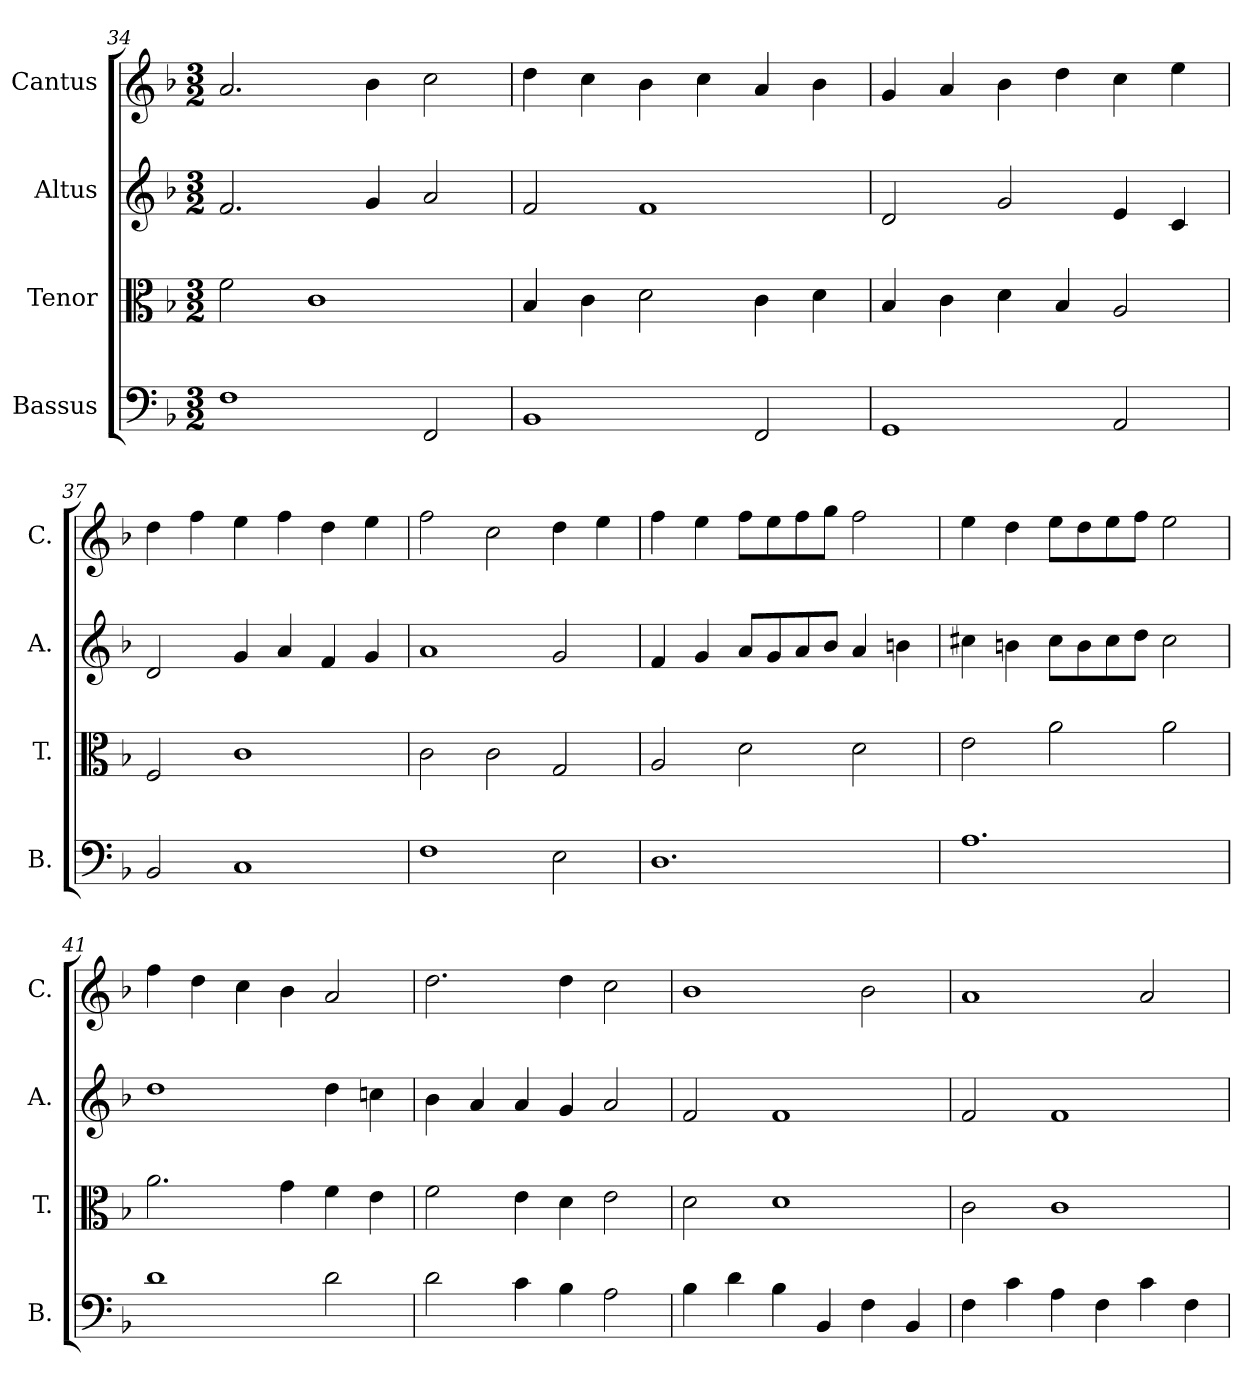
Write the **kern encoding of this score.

**kern	**kern	**kern	**kern
*part4	*part3	*part2	*part1
*staff4	*staff3	*staff2	*staff1
*I"Bassus	*I"Tenor	*I"Altus	*I"Cantus
*I'B.	*I'T.	*I'A.	*I'C.
*clefF4	*clefC3	*clefG2	*clefG2
*k[b-]	*k[b-]	*k[b-]	*k[b-]
*F:	*F:	*F:	*F:
*M3/2	*M3/2	*M3/2	*M3/2
=34	=34	=34	=34
1F\	2f\	2.f/	2.a/
.	1c\	.	.
.	.	4g/	4b-\
2FF/	.	2a/	2cc\
!!LO:LB:g=z
=35	=35	=35	=35
1BB-/	4B-/	2f/	4dd\
.	4c\	.	4cc\
.	2d\	1f/	4b-\
.	.	.	4cc\
2FF/	4c\	.	4a/
.	4d\	.	4b-\
=36	=36	=36	=36
1GG/	4B-/	2d/	4g/
.	4c\	.	4a/
.	4d\	2g/	4b-\
.	4B-/	.	4dd\
2AA/	2A/	4e/	4cc\
.	.	4c/	4ee\
=37	=37	=37	=37
2BB-/	2F/	2d/	4dd\
.	.	.	4ff\
1C/	1c\	4g/	4ee\
.	.	4a/	4ff\
.	.	4f/	4dd\
.	.	4g/	4ee\
=38	=38	=38	=38
1F\	2c\	1a/	2ff\
.	2c\	.	2cc\
2E\	2G/	2g/	4dd\
.	.	.	4ee\
=39	=39	=39	=39
1.D\	2A/	4f/	4ff\
.	.	4g/	4ee\
.	2d\	8a/L	8ff\L
.	.	8g/	8ee\
.	.	8a/	8ff\
.	.	8b-/J	8gg\J
.	2d\	4a/	2ff\
.	.	4bn\	.
=40	=40	=40	=40
1.A\	2e\	4cc#X\	4ee\
.	.	4bn\	4dd\
.	2a\	8cc#\L	8ee\L
.	.	8b\	8dd\
.	.	8cc#\	8ee\
.	.	8dd\J	8ff\J
.	2a\	2cc#\	2ee\
=41	=41	=41	=41
1d\	2.a\	1dd\	4ff\
.	.	.	4dd\
.	.	.	4cc\
.	4g\	.	4b-\
2d\	4f\	4dd\	2a/
.	4e\	4ccn\	.
=42	=42	=42	=42
2d\	2f\	4b-\	2.dd\
.	.	4a/	.
4c\	4e\	4a/	.
4B-\	4d\	4g/	4dd\
2A\	2e\	2a/	2cc\
!!LO:PB:g=z
=43	=43	=43	=43
4B-\	2d\	2f/	1b-\
4d\	.	.	.
4B-\	1d\	1f/	.
4BB-/	.	.	.
4F\	.	.	2b-\
4BB-/	.	.	.
=44	=44	=44	=44
4F\	2c\	2f/	1a/
4c\	.	.	.
4A\	1c\	1f/	.
4F\	.	.	.
4c\	.	.	2a/
4F\	.	.	.
=	=	=	=
*-	*-	*-	*-
